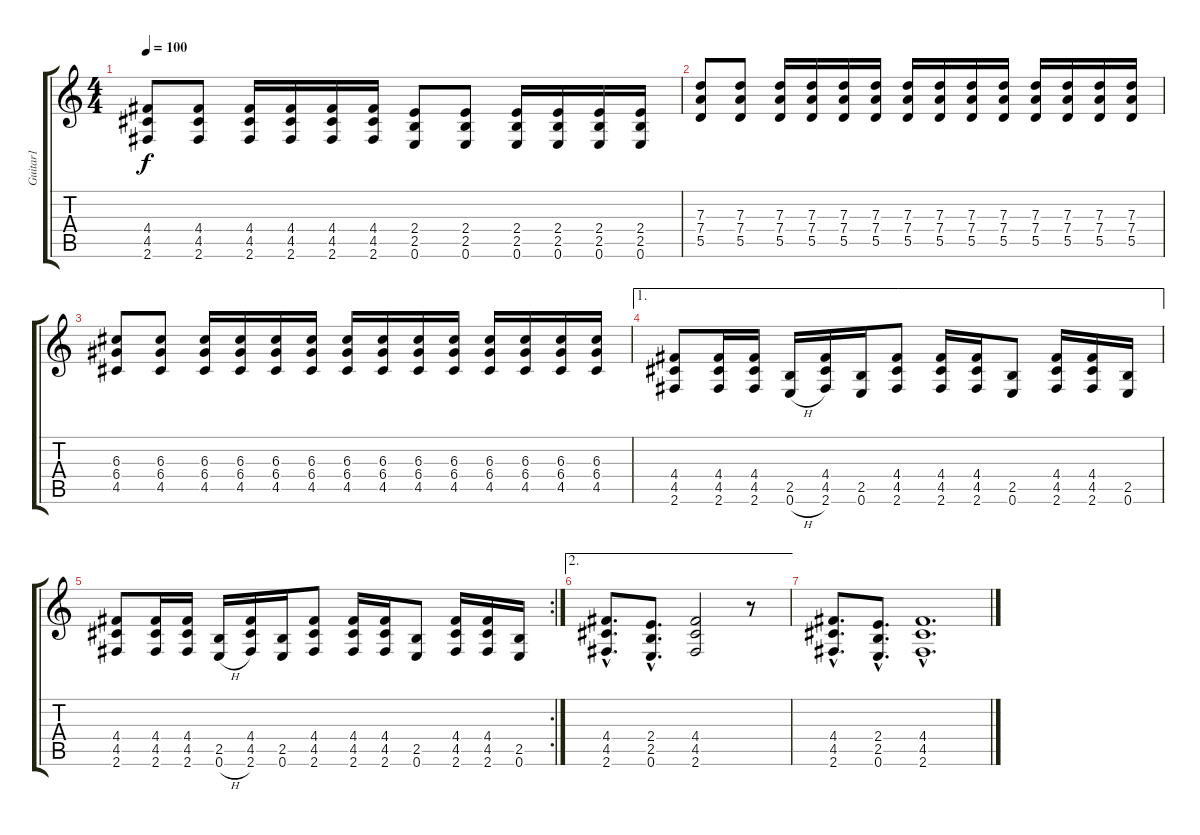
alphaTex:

\track ("Guitar1" "Guitar1") {instrument distortionguitar}
\staff {score tabs}
\tuning (E4 B3 G3 D3 A2 E2) {hide}
\ts (4 4)
\tempo 100
\clef g2
\ks c
(4.4 4.5 2.6).8{dy f} (4.4 4.5 2.6).8 (4.4 4.5 2.6).16 (4.4 4.5 2.6).16 (4.4 4.5 2.6).16 (4.4 4.5 2.6).16 (2.4 2.5 0.6).8 (2.4 2.5 0.6).8 (2.4 2.5 0.6).16 (2.4 2.5 0.6).16 (2.4 2.5 0.6).16 (2.4 2.5 0.6).16 |
(7.3 7.4 5.5).8 (7.3 7.4 5.5).8 (7.3 7.4 5.5).16 (7.3 7.4 5.5).16 (7.3 7.4 5.5).16 (7.3 7.4 5.5).16 (7.3 7.4 5.5).16 (7.3 7.4 5.5).16 (7.3 7.4 5.5).16 (7.3 7.4 5.5).16 (7.3 7.4 5.5).16 (7.3 7.4 5.5).16 (7.3 7.4 5.5).16 (7.3 7.4 5.5).16 |
(6.3 6.4 4.5).8 (6.3 6.4 4.5).8 (6.3 6.4 4.5).16 (6.3 6.4 4.5).16 (6.3 6.4 4.5).16 (6.3 6.4 4.5).16 (6.3 6.4 4.5).16 (6.3 6.4 4.5).16 (6.3 6.4 4.5).16 (6.3 6.4 4.5).16 (6.3 6.4 4.5).16 (6.3 6.4 4.5).16 (6.3 6.4 4.5).16 (6.3 6.4 4.5).16 |
\ae 1
(4.4 4.5 2.6).8 (4.4 4.5 2.6).16 (4.4 4.5 2.6).16 (2.5 0.6{h}).16 (4.4 4.5 2.6).16 (2.5 0.6).16 (4.4 4.5 2.6).8 (4.4 4.5 2.6).16 (4.4 4.5 2.6).16 (2.5 0.6).8 (4.4 4.5 2.6).16 (4.4 4.5 2.6).16 (2.5 0.6).16 |
\rc 2
(4.4 4.5 2.6).8 (4.4 4.5 2.6).16 (4.4 4.5 2.6).16 (2.5 0.6{h}).16 (4.4 4.5 2.6).16 (2.5 0.6).16 (4.4 4.5 2.6).8 (4.4 4.5 2.6).16 (4.4 4.5 2.6).16 (2.5 0.6).8 (4.4 4.5 2.6).16 (4.4 4.5 2.6).16 (2.5 0.6).16 |
\ae 2
(4.4{hac} 4.5{hac} 2.6{hac}).8{d} (2.4{hac} 2.5{hac} 0.6{hac}).8{d} (4.4 4.5 2.6).2 r.8 |
(4.4{hac} 4.5{hac} 2.6{hac}).8{d} (2.4{hac} 2.5{hac} 0.6{hac}).8{d} (4.4{hac} 4.5{hac} 2.6{hac}).1{d}
